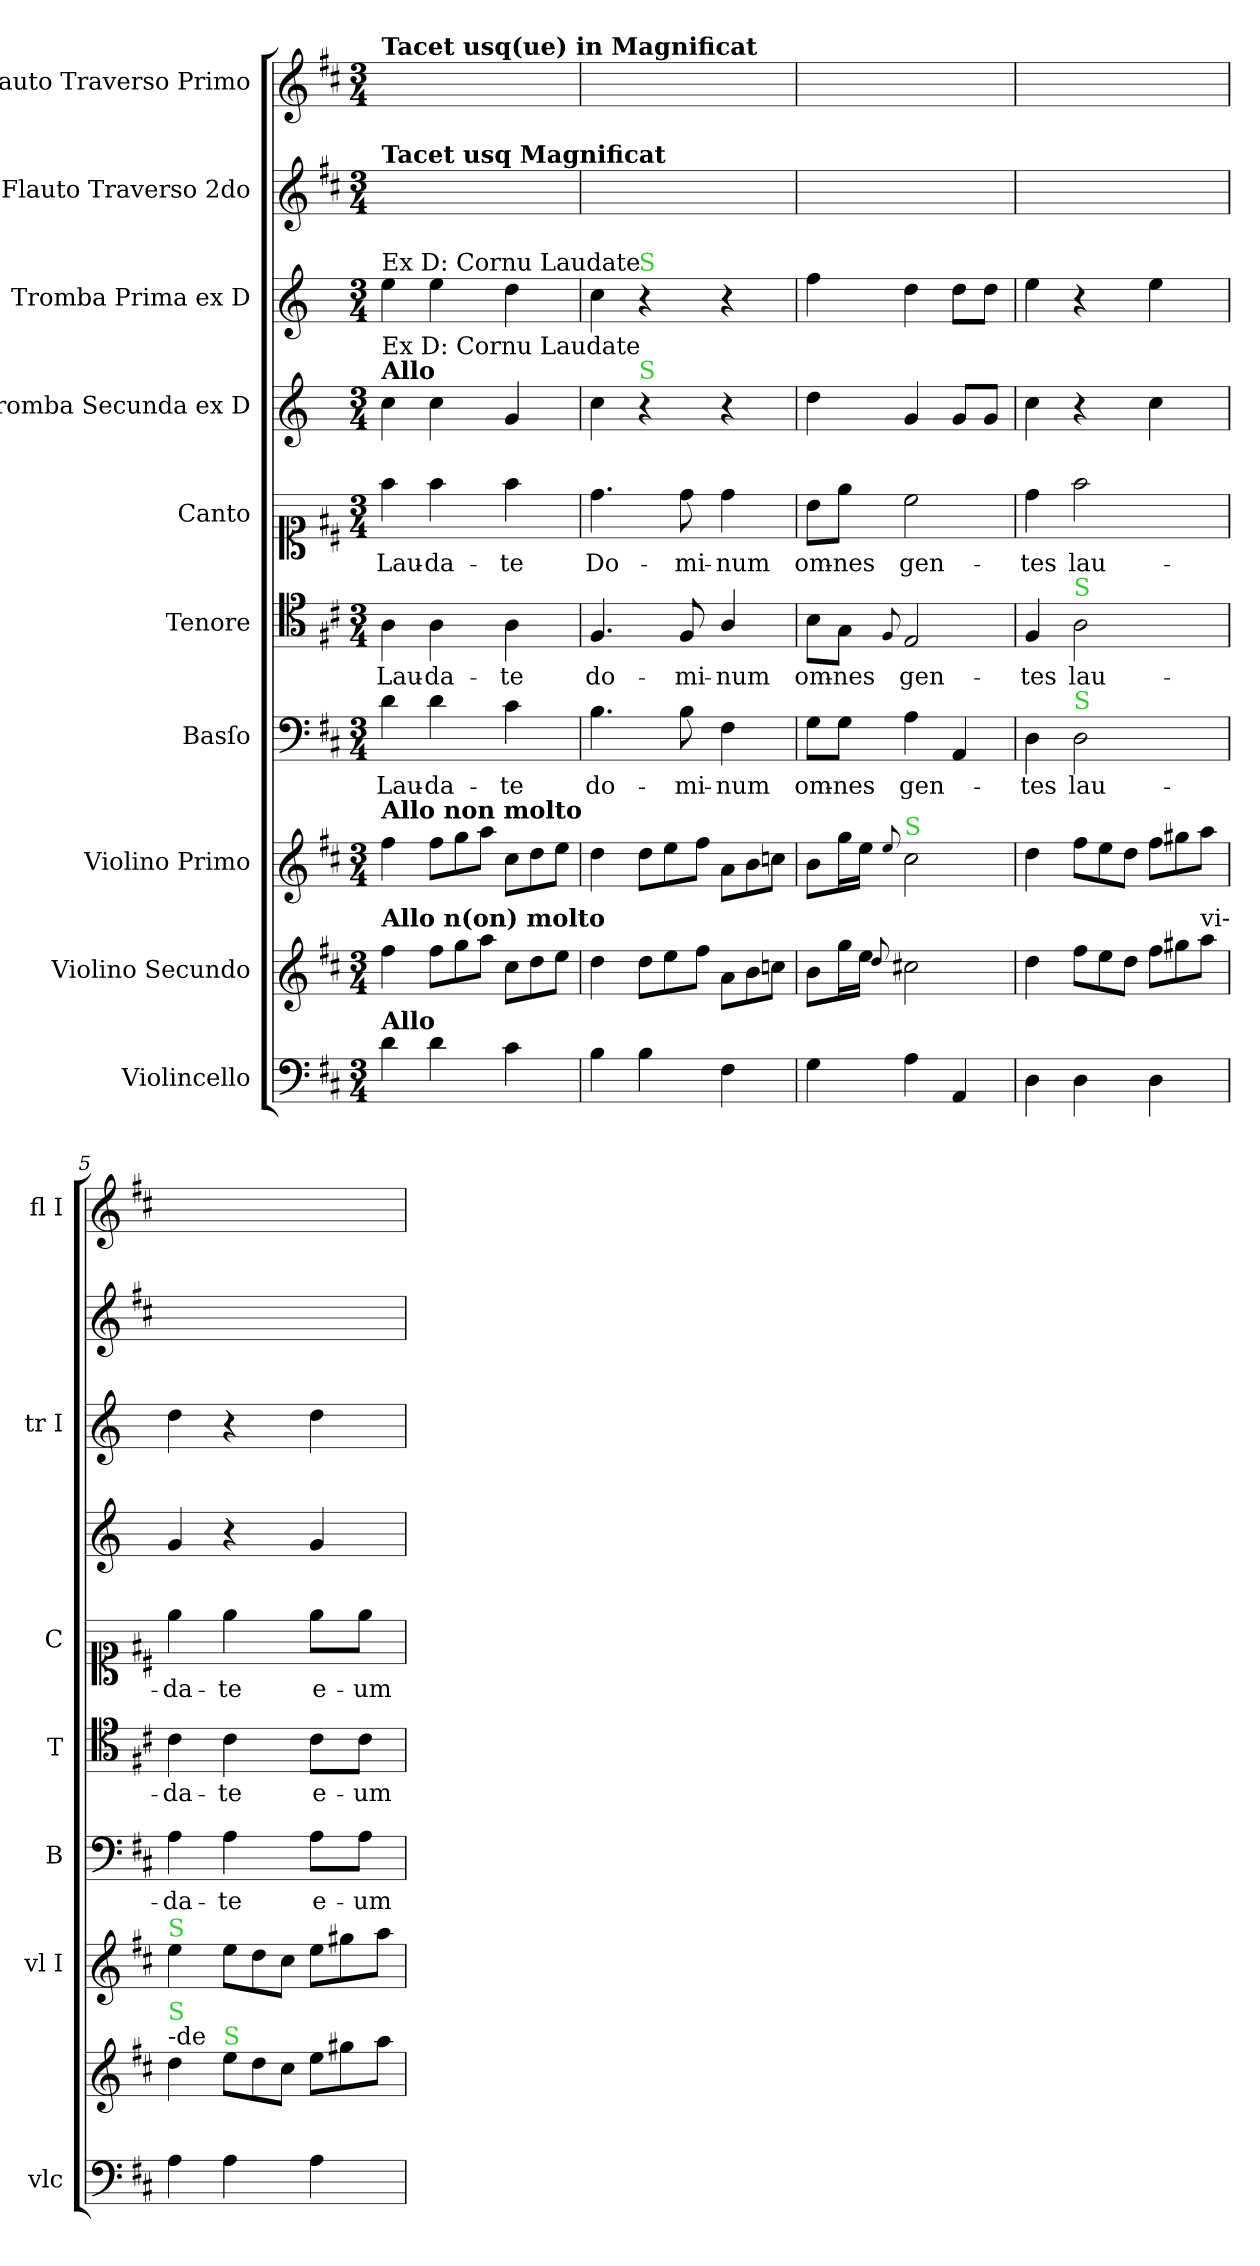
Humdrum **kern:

**kern	**kern	**kern	**kern	**text	**kern	**text	**kern	**text	**kern	**kern	**kern	**kern
*part10	*part9	*part8	*part7	*part7	*part6	*part6	*part5	*part5	*part4	*part3	*part2	*part1
*staff10	*staff9	*staff8	*staff7	*staff7	*staff6	*staff6	*staff5	*staff5	*staff4	*staff3	*staff2	*staff1
*I"Violincello	*I"Violino Secundo	*I"Violino Primo	*I"Basſo	*	*I"Tenore	*	*I"Canto	*	*I"Tromba Secunda ex D	*I"Tromba Prima ex D	*I"Flauto Traverso 2do	*I"Flauto Traverso Primo
*I'vlc	*	*I'vl I	*I'B	*	*I'T	*	*I'C	*	*	*I'tr I	*	*I'fl I
*clefF4	*clefG2	*clefG2	*clefF4	*	*clefC4	*	*clefC1	*	*clefG2	*clefG2	*clefG2	*clefG2
*	*	*	*	*	*	*	*	*	*ITrd-1c-2	*ITrd-1c-2	*	*
*k[f#c#]	*k[f#c#]	*k[f#c#]	*k[f#c#]	*	*k[f#c#]	*	*k[f#c#]	*	*k[f#c#]	*k[f#c#]	*k[f#c#]	*k[f#c#]
*M3/4	*M3/4	*M3/4	*M3/4	*	*M3/4	*	*M3/4	*	*M3/4	*M3/4	*M3/4	*M3/4
=1	=1	=1	=1	=1	=1	=1	=1	=1	=1	=1	=1	=1
!	!	!	!	!	!	!	!	!	!	!	!	!LO:TX:a:B:t=Tacet usq(ue) in Magnificat
!	!	!	!	!	!	!	!	!	!	!	!LO:TX:a:B:t=Tacet usq Magnificat	!
!	!	!	!	!	!	!	!	!	!	!LO:TX:a:t=Ex D&colon; Cornu Laudate	!	!
!	!	!	!	!	!	!	!	!	!LO:TX:a:B:t=Allo	!	!	!
!	!	!	!	!	!	!	!	!	!LO:TX:a:t=Ex D&colon; Cornu Laudate	!	!	!
!	!	!LO:TX:a:B:t=Allo non molto	!	!	!	!	!	!	!	!	!	!
!	!LO:TX:a:B:t=Allo n(on) molto	!	!	!	!	!	!	!	!	!	!	!
!LO:TX:a:B:t=Allo	!	!	!	!	!	!	!	!	!	!	!	!
4d\	4ff#\	4ff#\	4d\	Lau-	4A\	Lau-	4ff#\	Lau-	4dd\	4ff#\	2.ryy	2.ryy
*	*Xtuplet	*Xtuplet	*	*	*	*	*	*	*	*	*	*
4d\	12ff#\L	12ff#\L	4d\	-da-	4A\	-da-	4ff#\	-da-	4dd\	4ff#\	.	.
.	12gg\	12gg\	.	.	.	.	.	.	.	.	.	.
.	12aa\J	12aa\J	.	.	.	.	.	.	.	.	.	.
4c#\	12cc#\L	12cc#\L	4c#\	-te	4A\	-te	4ff#\	-te	4a/	4ee\	.	.
.	12dd\	12dd\	.	.	.	.	.	.	.	.	.	.
.	12ee\J	12ee\J	.	.	.	.	.	.	.	.	.	.
=2	=2	=2	=2	=2	=2	=2	=2	=2	=2	=2	=2	=2
4B\	4dd\	4dd\	4.B\	do-	4.F#/	do-	4.dd\	Do-	4dd\	4dd\	2.ryy	2.ryy
!	!	!	!	!	!	!	!	!	!	!LO:TX:a:color=limegreen:t=S	!	!
!	!	!	!	!	!	!	!	!	!LO:TX:a:color=limegreen:t=S	!	!	!
4B\	12dd\L	12dd\L	.	.	.	.	.	.	4r	4r	.	.
.	12ee\	12ee\	.	.	.	.	.	.	.	.	.	.
.	.	.	8B\	-mi-	8F#/	-mi-	8dd\	-mi-	.	.	.	.
.	12ff#\J	12ff#\J	.	.	.	.	.	.	.	.	.	.
4F#\	12a\L	12a\L	4F#\	-num	4A/	-num	4dd\	-num	4r	4r	.	.
.	12b\	12b\	.	.	.	.	.	.	.	.	.	.
.	12ccn\J	12ccn\J	.	.	.	.	.	.	.	.	.	.
=3	=3	=3	=3	=3	=3	=3	=3	=3	=3	=3	=3	=3
4G\	8b\L	8b\L	8G\L	om-	8B\L	om-	8b\L	om-	4ee\	4gg\	2.ryy	2.ryy
.	16gg\L	16gg\L	8G\J	-nes	8G\J	-nes	8ee\J	-nes	.	.	.	.
.	16ee\JJ	16ee\JJ	.	.	.	.	.	.	.	.	.	.
.	8qqdd/	8qqee/	.	.	8qqF#/	.	.	.	.	.	.	.
!	!	!LO:TX:a:color=limegreen:t=S	!	!	!	!	!	!	!	!	!	!
4A\	2cc#X\	2cc#\	4A\	gen-	2E/	gen-	2cc#\	gen-	4a/	4ee\	.	.
4AA/	.	.	4AA/	.	.	.	.	.	8a/L	8ee\L	.	.
.	.	.	.	.	.	.	.	.	8a/J	8ee\J	.	.
=4	=4	=4	=4	=4	=4	=4	=4	=4	=4	=4	=4	=4
4D\	4dd\	4dd\	4D\	-tes	4F#/	-tes	4dd\	-tes	4dd\	4ff#\	2.ryy	2.ryy
!	!	!	!	!	!LO:TX:a:color=limegreen:t=S	!	!	!	!	!	!	!
!	!	!	!LO:TX:a:color=limegreen:t=S	!	!	!	!	!	!	!	!	!
4D\	12ff#\L	12ff#\L	2D\	lau-	2A\	lau-	2ff#\	lau-	4r	4r	.	.
.	12ee\	12ee\	.	.	.	.	.	.	.	.	.	.
.	12dd\J	12dd\J	.	.	.	.	.	.	.	.	.	.
4D\	12ff#\L	12ff#\L	.	.	.	.	.	.	4dd\	4ff#\	.	.
.	12gg#X\	12gg#X\	.	.	.	.	.	.	.	.	.	.
!	!LO:TX:a:t=vi-	!	!	!	!	!	!	!	!	!	!	!
.	12aa\J	12aa\J	.	.	.	.	.	.	.	.	.	.
=5	=5	=5	=5	=5	=5	=5	=5	=5	=5	=5	=5	=5
!	!	!LO:TX:a:color=limegreen:t=S	!	!	!	!	!	!	!	!	!	!
!	!LO:TX:a:t=-de	!	!	!	!	!	!	!	!	!	!	!
!	!LO:TX:a:color=limegreen:t=S	!	!	!	!	!	!	!	!	!	!	!
4A\	4dd\	4ee\	4A\	-da-	4c#\	-da-	4ee\	-da-	4a/	4ee\	2.ryy	2.ryy
!	!LO:TX:a:color=limegreen:t=S	!	!	!	!	!	!	!	!	!	!	!
4A\	12ee\L	12ee\L	4A\	-te	4c#\	-te	4ee\	-te	4r	4r	.	.
.	12dd\	12dd\	.	.	.	.	.	.	.	.	.	.
.	12cc#\J	12cc#\J	.	.	.	.	.	.	.	.	.	.
4A\	12ee\L	12ee\L	8A\L	e-	8c#\L	e-	8ee\L	e-	4a/	4ee\	.	.
.	12gg#X\	12gg#X\	.	.	.	.	.	.	.	.	.	.
.	.	.	8A\J	-um	8c#\J	-um	8ee\J	-um	.	.	.	.
.	12aa\J	12aa\J	.	.	.	.	.	.	.	.	.	.
=	=	=	=	=	=	=	=	=	=	=	=	=
*-	*-	*-	*-	*-	*-	*-	*-	*-	*-	*-	*-	*-
